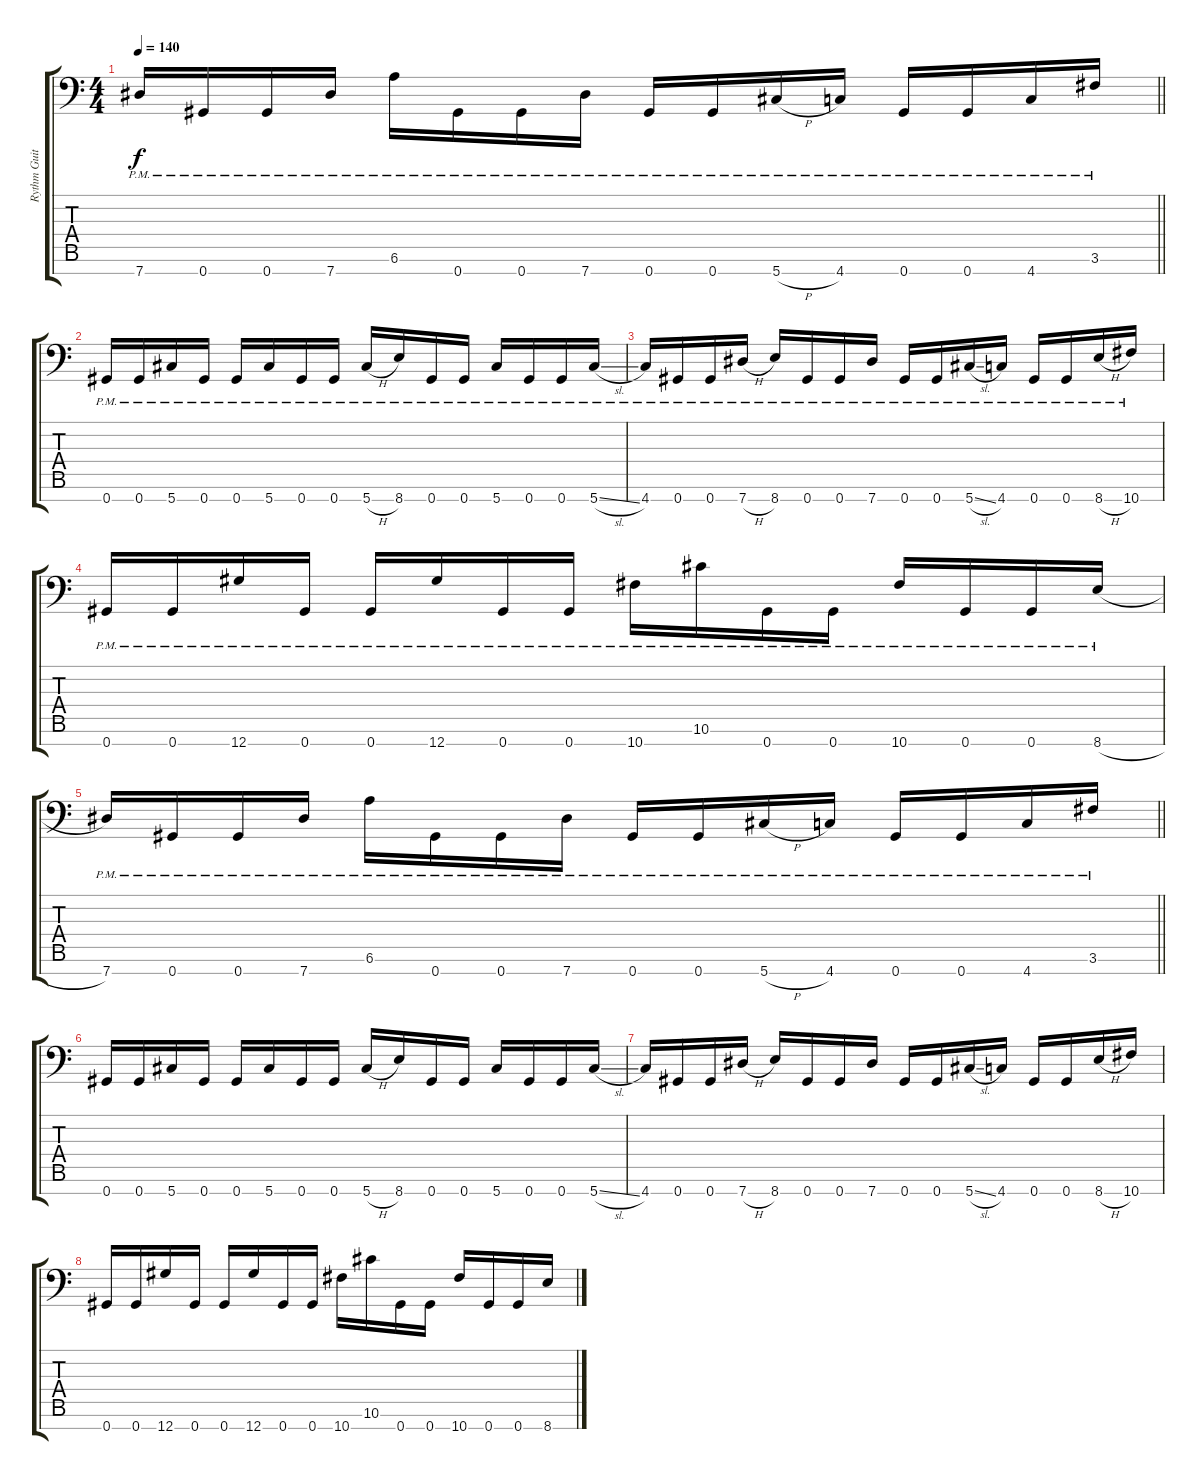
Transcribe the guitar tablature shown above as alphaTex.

\track ("Rythm Guitar #2" "Rythm Guit") {instrument distortionguitar}
\staff {score tabs}
\tuning (Db4 Ab3 Eb3 Db3 Ab2 Eb2 Ab1) {hide}
\ts (4 4)
\tempo 140
\clef f4
\barLineRight lightlight
\ks c
7.7{pm}.16{dy f} 0.7{pm}.16 0.7{pm}.16 7.7{pm}.16 6.6{pm}.16 0.7{pm}.16 0.7{pm}.16 7.7{pm}.16 0.7{pm}.16 0.7{pm}.16 5.7{h pm}.16 4.7{pm}.16 0.7{pm}.16 0.7{pm}.16 4.7{pm}.16 3.6{pm}.16 |
0.7{pm}.16 0.7{pm}.16 5.7{pm}.16 0.7{pm}.16 0.7{pm}.16 5.7{pm}.16 0.7{pm}.16 0.7{pm}.16 5.7{h pm}.16 8.7{pm}.16 0.7{pm}.16 0.7{pm}.16 5.7{pm}.16 0.7{pm}.16 0.7{pm}.16 5.7{sl pm}.16 |
4.7{pm}.16 0.7{pm}.16 0.7{pm}.16 7.7{h pm}.16 8.7{pm}.16 0.7{pm}.16 0.7{pm}.16 7.7{pm}.16 0.7{pm}.16 0.7{pm}.16 5.7{sl pm}.16 4.7{pm}.16 0.7{pm}.16 0.7{pm}.16 8.7{h pm}.16 10.7{pm}.16 |
0.7{pm}.16 0.7{pm}.16 12.7{pm}.16 0.7{pm}.16 0.7{pm}.16 12.7{pm}.16 0.7{pm}.16 0.7{pm}.16 10.7{pm}.16 10.6{pm}.16 0.7{pm}.16 0.7{pm}.16 10.7{pm}.16 0.7{pm}.16 0.7{pm}.16 8.7{h pm}.16 |
\barLineRight lightlight
7.7{pm}.16 0.7{pm}.16 0.7{pm}.16 7.7{pm}.16 6.6{pm}.16 0.7{pm}.16 0.7{pm}.16 7.7{pm}.16 0.7{pm}.16 0.7{pm}.16 5.7{h pm}.16 4.7{pm}.16 0.7{pm}.16 0.7{pm}.16 4.7{pm}.16 3.6{pm}.16 |
\section ("" "")
0.7.16 0.7.16 5.7.16 0.7.16 0.7.16 5.7.16 0.7.16 0.7.16 5.7{h}.16 8.7.16 0.7.16 0.7.16 5.7.16 0.7.16 0.7.16 5.7{sl}.16 |
4.7.16 0.7.16 0.7.16 7.7{h}.16 8.7.16 0.7.16 0.7.16 7.7.16 0.7.16 0.7.16 5.7{sl}.16 4.7.16 0.7.16 0.7.16 8.7{h}.16 10.7.16 |
0.7.16 0.7.16 12.7.16 0.7.16 0.7.16 12.7.16 0.7.16 0.7.16 10.7.16 10.6.16 0.7.16 0.7.16 10.7.16 0.7.16 0.7.16 8.7{h}.16
